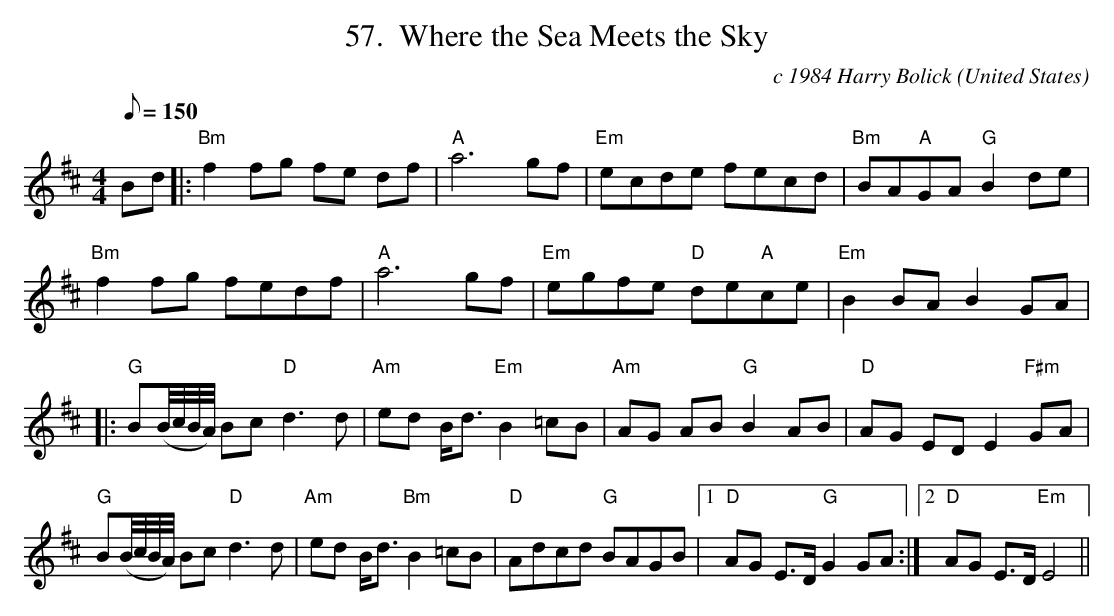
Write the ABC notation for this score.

X:1
T:57.  Where the Sea Meets the Sky
C:c 1984 Harry Bolick
O:United States
M:4/4
L:1/8
Q:150
K:D
Bd |: "Bm"f2fg fe df|"A" a6 gf|"Em"ecde fecd|"Bm"BA"A"GA "G"B2 de|
"Bm"f2fg fedf |"A" a6 gf |"Em" egfe "D" de"A"ce|"Em" B2BA B2 GA |
|: "G" B(B/4c/4B/4A/4) Bc "D"d3d |"Am" ed B<d "Em" B2=cB |"Am"AG AB "G"B2AB|"D" AG EDE2 "F#m"  GA|
"G" B(B/4c/4B/4A/4) Bc "D"d3d |"Am" ed B<d "Bm" B2=cB | "D" Adcd "G" BAGB|1 "D" AG E>D "G" G2 GA:|2"D" AG E>D "Em"E4||
